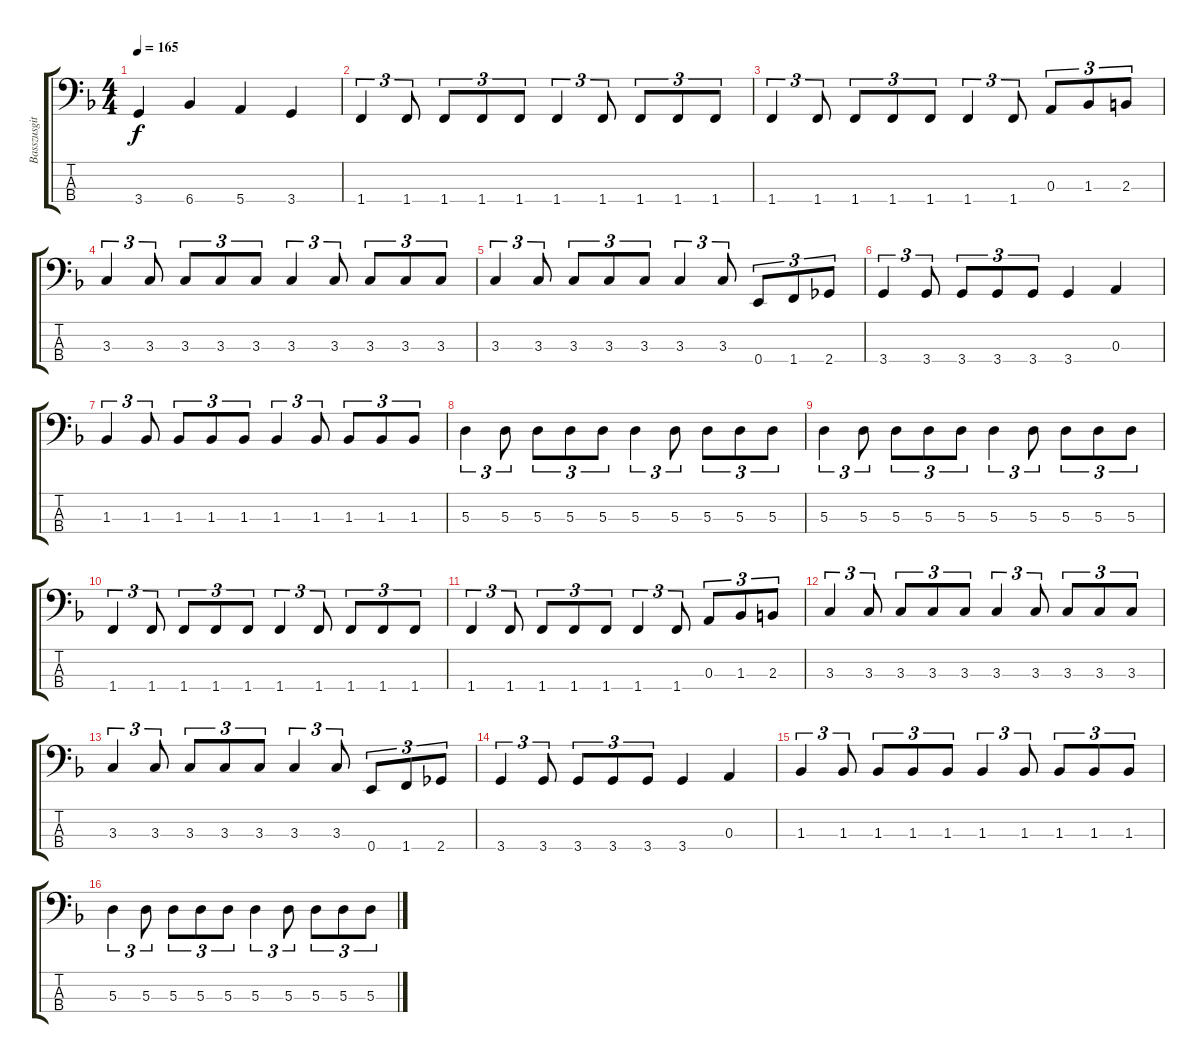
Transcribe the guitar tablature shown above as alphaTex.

\track ("Basszusgitár (Greg Smith)" "Basszusgit") {instrument electricbassfinger}
\staff {score tabs}
\tuning (G2 D2 A1 E1) {hide}
\ts (4 4)
\tempo 165
\clef f4
\ks f
3.4.4{dy f} 6.4.4 5.4.4 3.4.4 |
1.4.4{tu (3 2)} 1.4.8{tu (3 2)} 1.4.8{tu (3 2)} 1.4.8{tu (3 2)} 1.4.8{tu (3 2)} 1.4.4{tu (3 2)} 1.4.8{tu (3 2)} 1.4.8{tu (3 2)} 1.4.8{tu (3 2)} 1.4.8{tu (3 2)} |
1.4.4{tu (3 2)} 1.4.8{tu (3 2)} 1.4.8{tu (3 2)} 1.4.8{tu (3 2)} 1.4.8{tu (3 2)} 1.4.4{tu (3 2)} 1.4.8{tu (3 2)} 0.3.8{tu (3 2)} 1.3.8{tu (3 2)} 2.3.8{tu (3 2)} |
3.3.4{tu (3 2)} 3.3.8{tu (3 2)} 3.3.8{tu (3 2)} 3.3.8{tu (3 2)} 3.3.8{tu (3 2)} 3.3.4{tu (3 2)} 3.3.8{tu (3 2)} 3.3.8{tu (3 2)} 3.3.8{tu (3 2)} 3.3.8{tu (3 2)} |
3.3.4{tu (3 2)} 3.3.8{tu (3 2)} 3.3.8{tu (3 2)} 3.3.8{tu (3 2)} 3.3.8{tu (3 2)} 3.3.4{tu (3 2)} 3.3.8{tu (3 2)} 0.4.8{tu (3 2)} 1.4.8{tu (3 2)} 2.4.8{tu (3 2)} |
3.4.4{tu (3 2)} 3.4.8{tu (3 2)} 3.4.8{tu (3 2)} 3.4.8{tu (3 2)} 3.4.8{tu (3 2)} 3.4.4 0.3.4 |
1.3.4{tu (3 2)} 1.3.8{tu (3 2)} 1.3.8{tu (3 2)} 1.3.8{tu (3 2)} 1.3.8{tu (3 2)} 1.3.4{tu (3 2)} 1.3.8{tu (3 2)} 1.3.8{tu (3 2)} 1.3.8{tu (3 2)} 1.3.8{tu (3 2)} |
5.3.4{tu (3 2)} 5.3.8{tu (3 2)} 5.3.8{tu (3 2)} 5.3.8{tu (3 2)} 5.3.8{tu (3 2)} 5.3.4{tu (3 2)} 5.3.8{tu (3 2)} 5.3.8{tu (3 2)} 5.3.8{tu (3 2)} 5.3.8{tu (3 2)} |
5.3.4{tu (3 2)} 5.3.8{tu (3 2)} 5.3.8{tu (3 2)} 5.3.8{tu (3 2)} 5.3.8{tu (3 2)} 5.3.4{tu (3 2)} 5.3.8{tu (3 2)} 5.3.8{tu (3 2)} 5.3.8{tu (3 2)} 5.3.8{tu (3 2)} |
1.4.4{tu (3 2)} 1.4.8{tu (3 2)} 1.4.8{tu (3 2)} 1.4.8{tu (3 2)} 1.4.8{tu (3 2)} 1.4.4{tu (3 2)} 1.4.8{tu (3 2)} 1.4.8{tu (3 2)} 1.4.8{tu (3 2)} 1.4.8{tu (3 2)} |
1.4.4{tu (3 2)} 1.4.8{tu (3 2)} 1.4.8{tu (3 2)} 1.4.8{tu (3 2)} 1.4.8{tu (3 2)} 1.4.4{tu (3 2)} 1.4.8{tu (3 2)} 0.3.8{tu (3 2)} 1.3.8{tu (3 2)} 2.3.8{tu (3 2)} |
3.3.4{tu (3 2)} 3.3.8{tu (3 2)} 3.3.8{tu (3 2)} 3.3.8{tu (3 2)} 3.3.8{tu (3 2)} 3.3.4{tu (3 2)} 3.3.8{tu (3 2)} 3.3.8{tu (3 2)} 3.3.8{tu (3 2)} 3.3.8{tu (3 2)} |
3.3.4{tu (3 2)} 3.3.8{tu (3 2)} 3.3.8{tu (3 2)} 3.3.8{tu (3 2)} 3.3.8{tu (3 2)} 3.3.4{tu (3 2)} 3.3.8{tu (3 2)} 0.4.8{tu (3 2)} 1.4.8{tu (3 2)} 2.4.8{tu (3 2)} |
3.4.4{tu (3 2)} 3.4.8{tu (3 2)} 3.4.8{tu (3 2)} 3.4.8{tu (3 2)} 3.4.8{tu (3 2)} 3.4.4 0.3.4 |
1.3.4{tu (3 2)} 1.3.8{tu (3 2)} 1.3.8{tu (3 2)} 1.3.8{tu (3 2)} 1.3.8{tu (3 2)} 1.3.4{tu (3 2)} 1.3.8{tu (3 2)} 1.3.8{tu (3 2)} 1.3.8{tu (3 2)} 1.3.8{tu (3 2)} |
5.3.4{tu (3 2)} 5.3.8{tu (3 2)} 5.3.8{tu (3 2)} 5.3.8{tu (3 2)} 5.3.8{tu (3 2)} 5.3.4{tu (3 2)} 5.3.8{tu (3 2)} 5.3.8{tu (3 2)} 5.3.8{tu (3 2)} 5.3.8{tu (3 2)}
